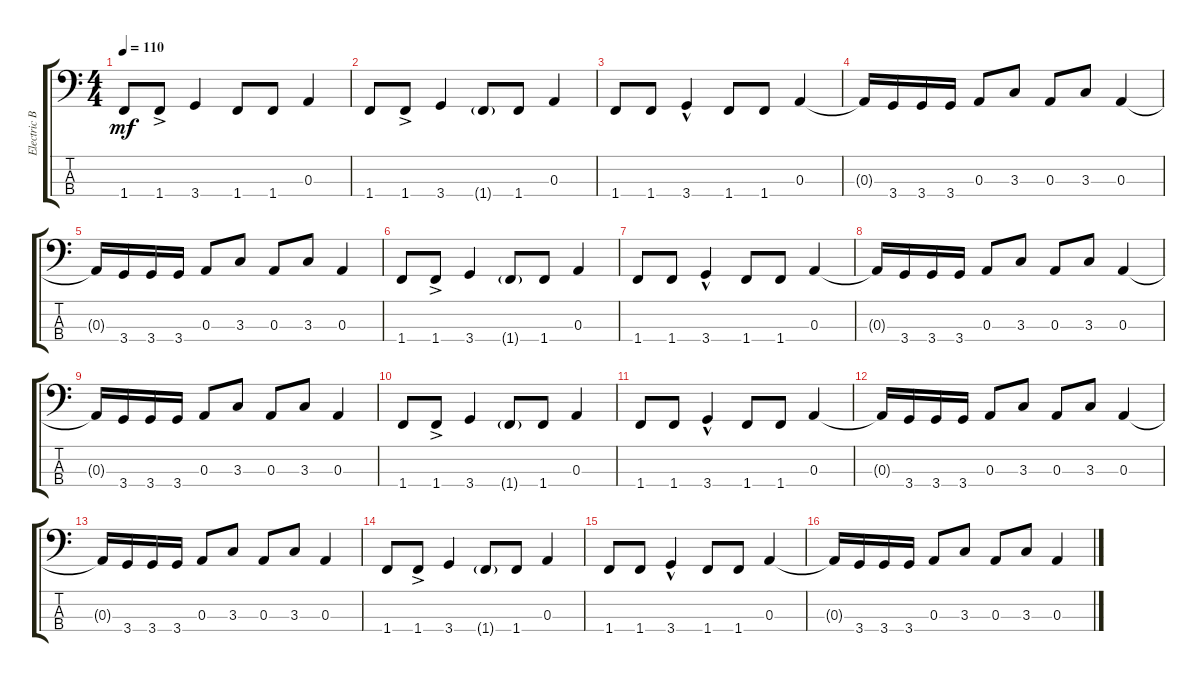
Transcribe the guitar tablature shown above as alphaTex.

\track ("Electric Bass" "Electric B") {instrument electricbassfinger}
\staff {score tabs}
\tuning (G2 D2 A1 E1) {hide}
\ts (4 4)
\tempo 110
\clef f4
\ks c
1.4.8{dy mf instrument electricbassfinger} 1.4{ac}.8 3.4.4 1.4.8 1.4.8 0.3.4 |
1.4.8 1.4{ac}.8 3.4.4 1.4{g}.8 1.4.8 0.3.4 |
1.4.8 1.4.8 3.4{hac}.4 1.4.8 1.4.8 0.3.4 |
0.3{t}.16 3.4.16 3.4.16 3.4.16 0.3.8 3.3.8 0.3.8 3.3.8 0.3.4 |
0.3{t}.16 3.4.16 3.4.16 3.4.16 0.3.8 3.3.8 0.3.8 3.3.8 0.3.4 |
1.4.8 1.4{ac}.8 3.4.4 1.4{g}.8 1.4.8 0.3.4 |
1.4.8 1.4.8 3.4{hac}.4 1.4.8 1.4.8 0.3.4 |
0.3{t}.16 3.4.16 3.4.16 3.4.16 0.3.8 3.3.8 0.3.8 3.3.8 0.3.4 |
0.3{t}.16 3.4.16 3.4.16 3.4.16 0.3.8 3.3.8 0.3.8 3.3.8 0.3.4 |
1.4.8 1.4{ac}.8 3.4.4 1.4{g}.8 1.4.8 0.3.4 |
1.4.8 1.4.8 3.4{hac}.4 1.4.8 1.4.8 0.3.4 |
0.3{t}.16 3.4.16 3.4.16 3.4.16 0.3.8 3.3.8 0.3.8 3.3.8 0.3.4 |
0.3{t}.16 3.4.16 3.4.16 3.4.16 0.3.8 3.3.8 0.3.8 3.3.8 0.3.4 |
1.4.8 1.4{ac}.8 3.4.4 1.4{g}.8 1.4.8 0.3.4 |
1.4.8 1.4.8 3.4{hac}.4 1.4.8 1.4.8 0.3.4 |
0.3{t}.16 3.4.16 3.4.16 3.4.16 0.3.8 3.3.8 0.3.8 3.3.8 0.3.4
